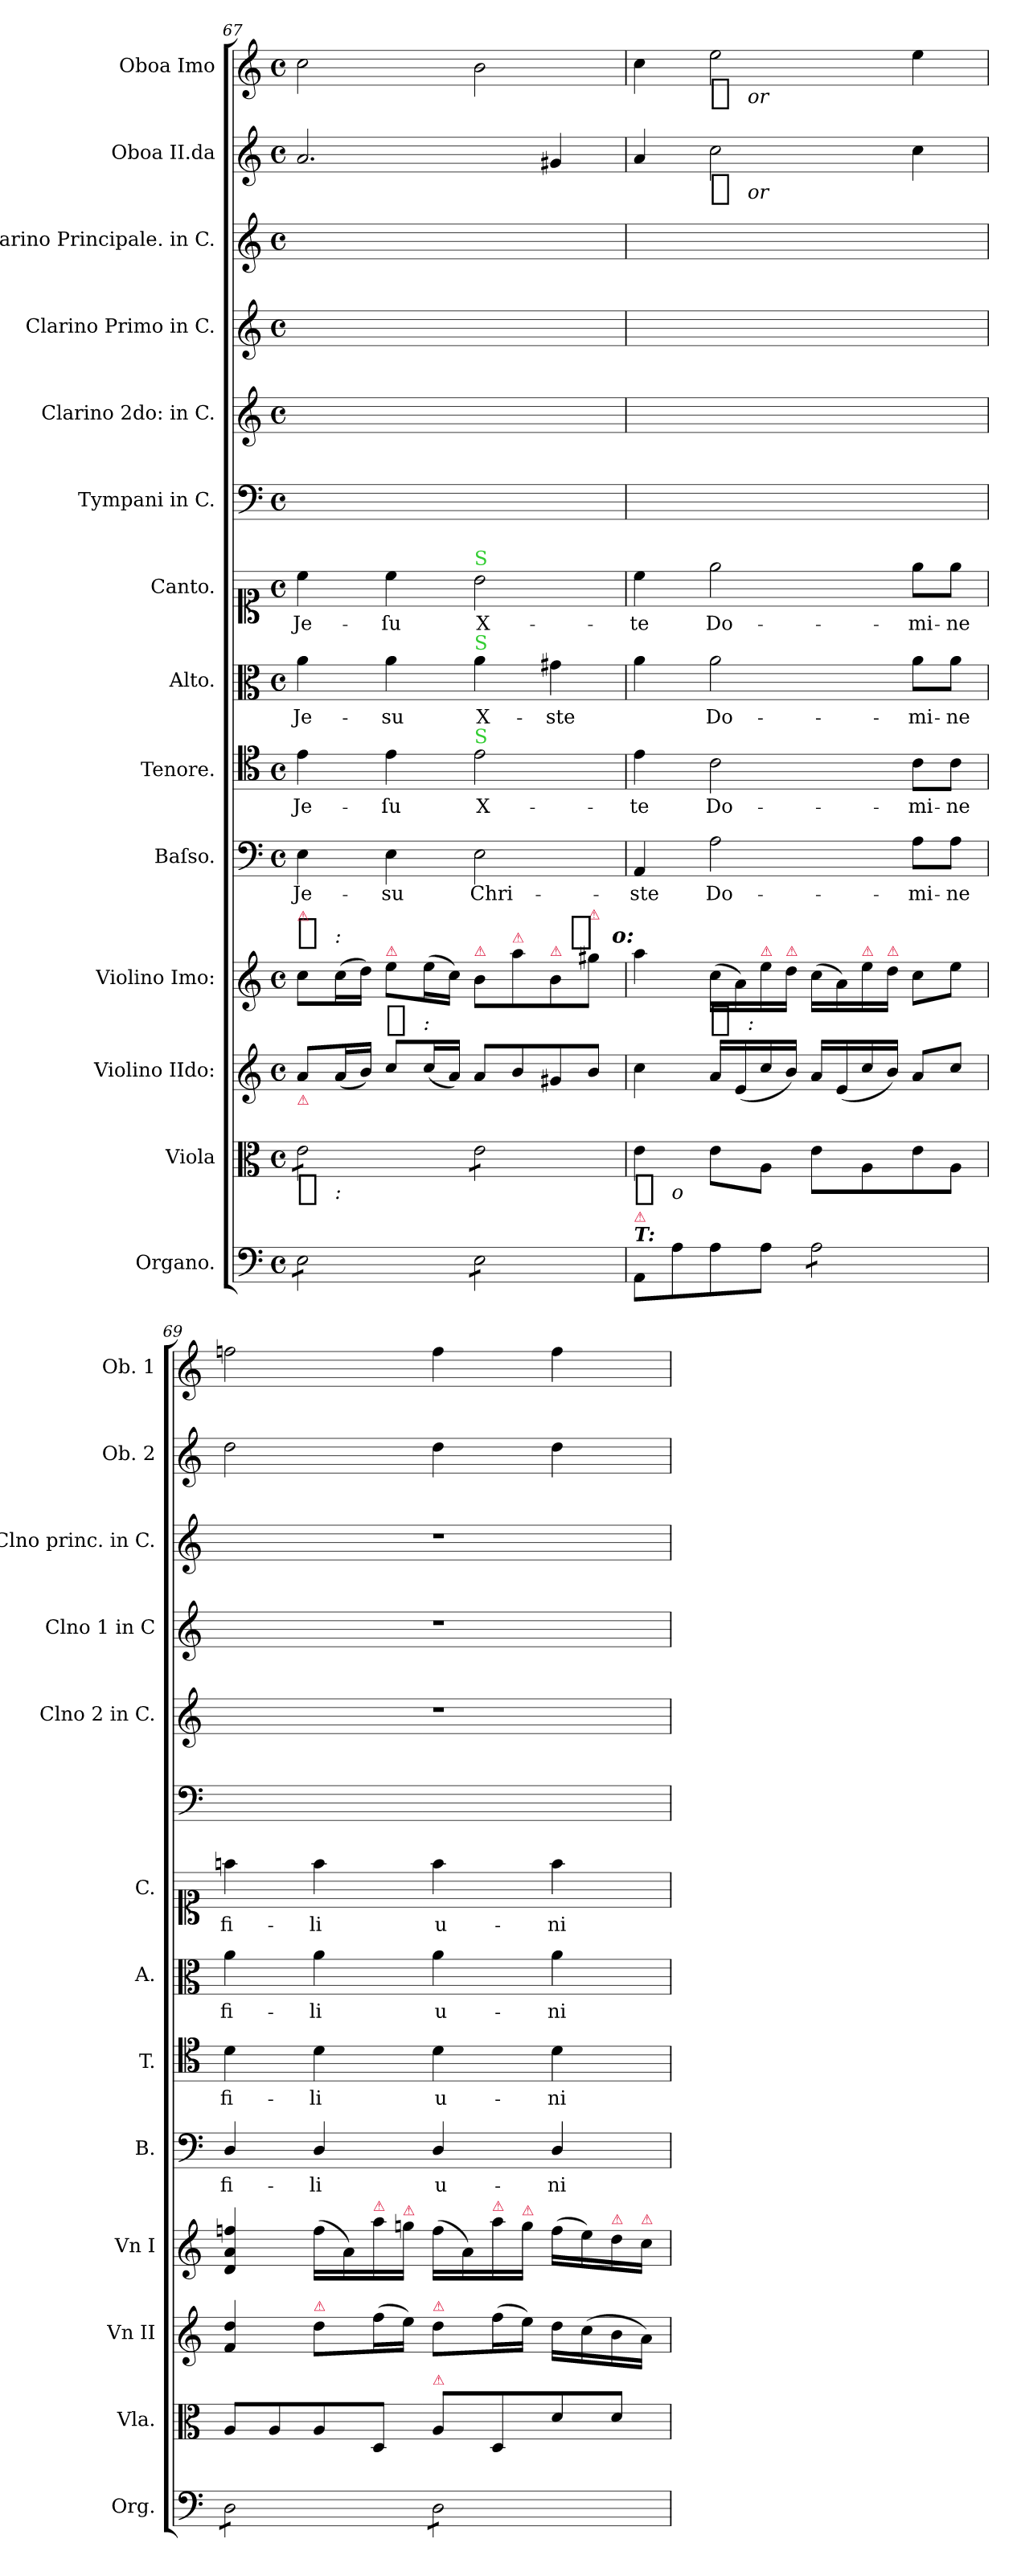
**kern	**kern	**dynam	**kern	**dynam	**kern	**dynam	**kern	**text	**kern	**text	**kern	**text	**kern	**text	**kern	**kern	**kern	**kern	**kern	**dynam	**kern	**dynam
*part14	*part13	*part13	*part12	*part12	*part11	*part11	*part10	*part10	*part9	*part9	*part8	*part8	*part7	*part7	*part6	*part5	*part4	*part3	*part2	*part2	*part1	*part1
*staff14	*staff13	*staff13	*staff12	*staff12	*staff11	*staff11	*staff10	*staff10	*staff9	*staff9	*staff8	*staff8	*staff7	*staff7	*staff6	*staff5	*staff4	*staff3	*staff2	*staff2	*staff1	*staff1
*I"Organo.	*I"Viola	*	*I"Violino IIdo:	*	*I"Violino Imo:	*	*I"Baſso.	*	*I"Tenore.	*	*I"Alto.	*	*I"Canto.	*	*I"Tympani in C.	*I"Clarino 2do: in C.	*I"Clarino Primo in C.	*I"Clarino Principale. in C.	*I"Oboa II.da	*	*I"Oboa Imo	*
*I'Org.	*I'Vla.	*	*I'Vn II	*	*I'Vn I	*	*I'B.	*	*I'T.	*	*I'A.	*	*I'C.	*	*	*I'Clno 2 in C.	*I'Clno 1 in C	*I'Clno princ. in C.	*I'Ob. 2	*	*I'Ob. 1	*
*clefF4	*clefC3	*	*clefG2	*	*clefG2	*	*clefF4	*	*clefC4	*	*clefC3	*	*clefC1	*	*clefF4	*clefG2	*clefG2	*clefG2	*clefG2	*	*clefG2	*
*k[]	*k[]	*	*k[]	*	*k[]	*	*k[]	*	*k[]	*	*k[]	*	*k[]	*	*k[]	*k[]	*k[]	*k[]	*k[]	*	*k[]	*
*M4/4	*M4/4	*	*M4/4	*	*M4/4	*	*M4/4	*	*M4/4	*	*M4/4	*	*M4/4	*	*M4/4	*M4/4	*M4/4	*M4/4	*M4/4	*	*M4/4	*
*met(c)	*met(c)	*	*met(c)	*	*met(c)	*	*met(c)	*	*met(c)	*	*met(c)	*	*met(c)	*	*met(c)	*met(c)	*met(c)	*met(c)	*met(c)	*	*met(c)	*
=67	=67	=67	=67	=67	=67	=67	=67	=67	=67	=67	=67	=67	=67	=67	=67	=67	=67	=67	=67	=67	=67	=67
!	!	!	!	!	!LO:TX:a:color=crimson:t=⚠	!	!	!	!	!	!	!	!	!	!	!	!	!	!	!	!	!
!	!	!	!LO:TX:b:color=crimson:t=⚠	!	!	!	!	!	!	!	!	!	!	!	!	!	!	!	!	!	!	!
!	!	!LO:DY:b:t=%s &colon;	!	!	!	!LO:DY:a:t=%s &colon;	!	!LO:LY:i	!	!LO:LY:i	!	!	!	!LO:LY:i	!	!	!	!	!	!	!	!
*tremolo	*	*	*	*	*	*	*	*	*	*	*	*	*	*	*	*	*	*	*	*	*	*
*	*tremolo	*	*	*	*	*	*	*	*	*	*	*	*	*	*	*	*	*	*	*	*	*
8E\L	8e\L	fp	8a/L	.	8cc\L	fp	4E\	Je-	4e\	Je-	4a\	Je-	4cc\	Je-	1ryy	1ryy	1ryy	1ryy	2.a/	.	2cc\	.
8E\	8e\	.	(<16a/L	.	(>16cc\L	.	.	.	.	.	.	.	.	.	.	.	.	.	.	.	.	.
.	.	.	16b/JJ)	.	16dd\JJ)	.	.	.	.	.	.	.	.	.	.	.	.	.	.	.	.	.
!	!	!	!	!	!LO:TX:a:color=crimson:t=⚠	!	!	!	!	!	!	!	!	!	!	!	!	!	!	!	!	!
!	!	!	!	!LO:DY:a:t=%s &colon;	!	!	!	!LO:LY:i	!	!LO:LY:i	!	!	!	!LO:LY:i	!	!	!	!	!	!	!	!
8E\	8e\	.	8cc/L	fp	8ee\L	.	4E\	-su	4e\	-ſu	4a\	-su	4cc\	-ſu	.	.	.	.	.	.	.	.
8E\J	8e\J	.	(<16cc/L	.	(>16ee\L	.	.	.	.	.	.	.	.	.	.	.	.	.	.	.	.	.
.	.	.	16a/JJ)	.	16cc\JJ)	.	.	.	.	.	.	.	.	.	.	.	.	.	.	.	.	.
!	!	!	!	!	!	!	!	!	!	!	!	!	!LO:TX:a:color=limegreen:t=S	!	!	!	!	!	!	!	!	!
!	!	!	!	!	!	!	!	!	!	!	!LO:TX:a:color=limegreen:t=S	!	!	!	!	!	!	!	!	!	!	!
!	!	!	!	!	!	!	!	!	!LO:TX:a:color=limegreen:t=S	!	!	!	!	!	!	!	!	!	!	!	!	!
!	!	!	!	!	!LO:TX:a:color=crimson:t=⚠	!	!	!	!	!	!	!	!	!	!	!	!	!	!	!	!	!
8E\L	8e\L	.	8a/L	.	8b\L	.	2E\	Chri-	2e\	X-	4a\	X-	2b\	X-	.	.	.	.	.	.	2b\	.
!	!	!	!	!	!LO:TX:a:color=crimson:t=⚠	!	!	!	!	!	!	!	!	!	!	!	!	!	!	!	!	!
8E\	8e\	.	8b/	.	8aa\	.	.	.	.	.	.	.	.	.	.	.	.	.	.	.	.	.
!	!	!	!	!	!LO:TX:a:color=crimson:t=⚠	!	!	!	!	!	!	!	!	!	!	!	!	!	!	!	!	!
8E\	8e\	.	8g#X/	.	8b\	.	.	.	.	.	4g#X\	-ste	.	.	.	.	.	.	4g#X/	.	.	.
!	!	!	!	!	!LO:TX:a:color=crimson:t=⚠	!	!	!	!	!	!	!	!	!	!	!	!	!	!	!	!	!
8E\J	8e\J	.	8b/J	.	8gg#X\J	.	.	.	.	.	.	.	.	.	.	.	.	.	.	.	.	.
*	*Xtremolo	*	*	*	*	*	*	*	*	*	*	*	*	*	*	*	*	*	*	*	*	*
*Xtremolo	*	*	*	*	*	*	*	*	*	*	*	*	*	*	*	*	*	*	*	*	*	*
=68	=68	=68	=68	=68	=68	=68	=68	=68	=68	=68	=68	=68	=68	=68	=68	=68	=68	=68	=68	=68	=68	=68
!LO:TX:a:Bi:t=T&colon;	!	!	!	!	!	!	!	!	!	!	!	!	!	!	!	!	!	!	!	!	!	!
!LO:TX:a:color=crimson:t=⚠	!	!	!	!	!	!	!	!	!	!	!	!	!	!	!	!	!	!	!	!	!	!
!	!	!LO:DY:b:t=%s o	!	!	!	!LO:DY:a:rj:t=%s o&colon;	!	!	!	!	!	!	!	!	!	!	!	!	!	!	!	!
8AA/L	4e\	f	4cc\	.	4aa\	f	4AA/	-ste	4e\	-te	4a\	.	4cc\	-te	1ryy	1ryy	1ryy	1ryy	4a/	.	4cc\	.
8A\	.	.	.	.	.	.	.	.	.	.	.	.	.	.	.	.	.	.	.	.	.	.
!	!	!	!	!LO:DY:a:t=%s &colon;	!	!	!	!	!	!	!	!	!	!	!	!	!	!	!	!LO:DY:b:t=%s or	!	!LO:DY:b:t=%s or
8A\	8e\L	.	16a/LL	fp	(>16cc\LL	.	2A\	Do-	2c\	Do-	2a\	Do-	2ee\	Do-	.	.	.	.	2cc\	f	2ee\	f
.	.	.	(<16e/	.	16a\)	.	.	.	.	.	.	.	.	.	.	.	.	.	.	.	.	.
!	!	!	!	!	!LO:TX:a:color=crimson:t=⚠	!	!	!	!	!	!	!	!	!	!	!	!	!	!	!	!	!
8A\J	8A\J	.	16cc/	.	16ee\	.	.	.	.	.	.	.	.	.	.	.	.	.	.	.	.	.
!	!	!	!	!	!LO:TX:a:color=crimson:t=⚠	!	!	!	!	!	!	!	!	!	!	!	!	!	!	!	!	!
.	.	.	16b/JJ)	.	16dd\JJ	.	.	.	.	.	.	.	.	.	.	.	.	.	.	.	.	.
*tremolo	*	*	*	*	*	*	*	*	*	*	*	*	*	*	*	*	*	*	*	*	*	*
8A\L	8e\L	.	16a/LL	.	(>16cc\LL	.	.	.	.	.	.	.	.	.	.	.	.	.	.	.	.	.
.	.	.	(<16e/	.	16a\)	.	.	.	.	.	.	.	.	.	.	.	.	.	.	.	.	.
!	!	!	!	!	!LO:TX:a:color=crimson:t=⚠	!	!	!	!	!	!	!	!	!	!	!	!	!	!	!	!	!
8A\	8A\	.	16cc/	.	16ee\	.	.	.	.	.	.	.	.	.	.	.	.	.	.	.	.	.
!	!	!	!	!	!LO:TX:a:color=crimson:t=⚠	!	!	!	!	!	!	!	!	!	!	!	!	!	!	!	!	!
.	.	.	16b/JJ)	.	16dd\JJ	.	.	.	.	.	.	.	.	.	.	.	.	.	.	.	.	.
8A\	8e\	.	8a/L	.	8cc\L	.	8A\L	-mi-	8c\L	-mi-	8a\L	-mi-	8ee\L	-mi-	.	.	.	.	4cc\	.	4ee\	.
8A\J	8A\J	.	8cc/J	.	8ee\J	.	8A\J	-ne	8c\J	-ne	8a\J	-ne	8ee\J	-ne	.	.	.	.	.	.	.	.
=69	=69	=69	=69	=69	=69	=69	=69	=69	=69	=69	=69	=69	=69	=69	=69	=69	=69	=69	=69	=69	=69	=69
8D\L	8A/L	.	4f/ 4dd/	.	4d/ 4a/ 4ffn/	.	4D/	fi-	4d\	fi-	4a\	fi-	4ffn\	fi-	1ryy	1r	1r	1r	2dd\	.	2ffn\	.
8D\	8A/	.	.	.	.	.	.	.	.	.	.	.	.	.	.	.	.	.	.	.	.	.
!	!	!	!LO:TX:a:color=crimson:t=⚠	!	!	!	!	!	!	!	!	!	!	!	!	!	!	!	!	!	!	!
8D\	8A/	.	8dd\L	.	(>16ff\LL	.	4D/	-li	4d\	-li	4a\	-li	4ff\	-li	.	.	.	.	.	.	.	.
.	.	.	.	.	16a\)	.	.	.	.	.	.	.	.	.	.	.	.	.	.	.	.	.
!	!	!	!	!	!LO:TX:a:color=crimson:t=⚠	!	!	!	!	!	!	!	!	!	!	!	!	!	!	!	!	!
8D\J	8D/J	.	(>16ff\L	.	16aa\	.	.	.	.	.	.	.	.	.	.	.	.	.	.	.	.	.
!	!	!	!	!	!LO:TX:a:color=crimson:t=⚠	!	!	!	!	!	!	!	!	!	!	!	!	!	!	!	!	!
.	.	.	16ee\JJ)	.	16ggn\JJ	.	.	.	.	.	.	.	.	.	.	.	.	.	.	.	.	.
!	!	!	!LO:TX:a:color=crimson:t=⚠	!	!	!	!	!	!	!	!	!	!	!	!	!	!	!	!	!	!	!
!	!LO:TX:a:color=crimson:t=⚠	!	!	!	!	!	!	!	!	!	!	!	!	!	!	!	!	!	!	!	!	!
8D\L	8A/L	.	8dd\L	.	(>16ff\LL	.	4D/	u-	4d\	u-	4a\	u-	4ff\	u-	.	.	.	.	4dd\	.	4ff\	.
.	.	.	.	.	16a\)	.	.	.	.	.	.	.	.	.	.	.	.	.	.	.	.	.
!	!	!	!	!	!LO:TX:a:color=crimson:t=⚠	!	!	!	!	!	!	!	!	!	!	!	!	!	!	!	!	!
8D\	8D/	.	(>16ff\L	.	16aa\	.	.	.	.	.	.	.	.	.	.	.	.	.	.	.	.	.
!	!	!	!	!	!LO:TX:a:color=crimson:t=⚠	!	!	!	!	!	!	!	!	!	!	!	!	!	!	!	!	!
.	.	.	16ee\JJ)	.	16gg\JJ	.	.	.	.	.	.	.	.	.	.	.	.	.	.	.	.	.
8D\	8d\	.	16dd\LL	.	(>16ff\LL	.	4D/	-ni-	4d\	-ni-	4a\	-ni-	4ff\	-ni-	.	.	.	.	4dd\	.	4ff\	.
.	.	.	(>16cc\	.	16ee\)	.	.	.	.	.	.	.	.	.	.	.	.	.	.	.	.	.
!	!	!	!	!	!LO:TX:a:color=crimson:t=⚠	!	!	!	!	!	!	!	!	!	!	!	!	!	!	!	!	!
8D\J	8d\J	.	16b\	.	16dd\	.	.	.	.	.	.	.	.	.	.	.	.	.	.	.	.	.
*Xtremolo	*	*	*	*	*	*	*	*	*	*	*	*	*	*	*	*	*	*	*	*	*	*
!	!	!	!	!	!LO:TX:a:color=crimson:t=⚠	!	!	!	!	!	!	!	!	!	!	!	!	!	!	!	!	!
.	.	.	16a\JJ)	.	16cc\JJ	.	.	.	.	.	.	.	.	.	.	.	.	.	.	.	.	.
=	=	=	=	=	=	=	=	=	=	=	=	=	=	=	=	=	=	=	=	=	=	=
*-	*-	*-	*-	*-	*-	*-	*-	*-	*-	*-	*-	*-	*-	*-	*-	*-	*-	*-	*-	*-	*-	*-
